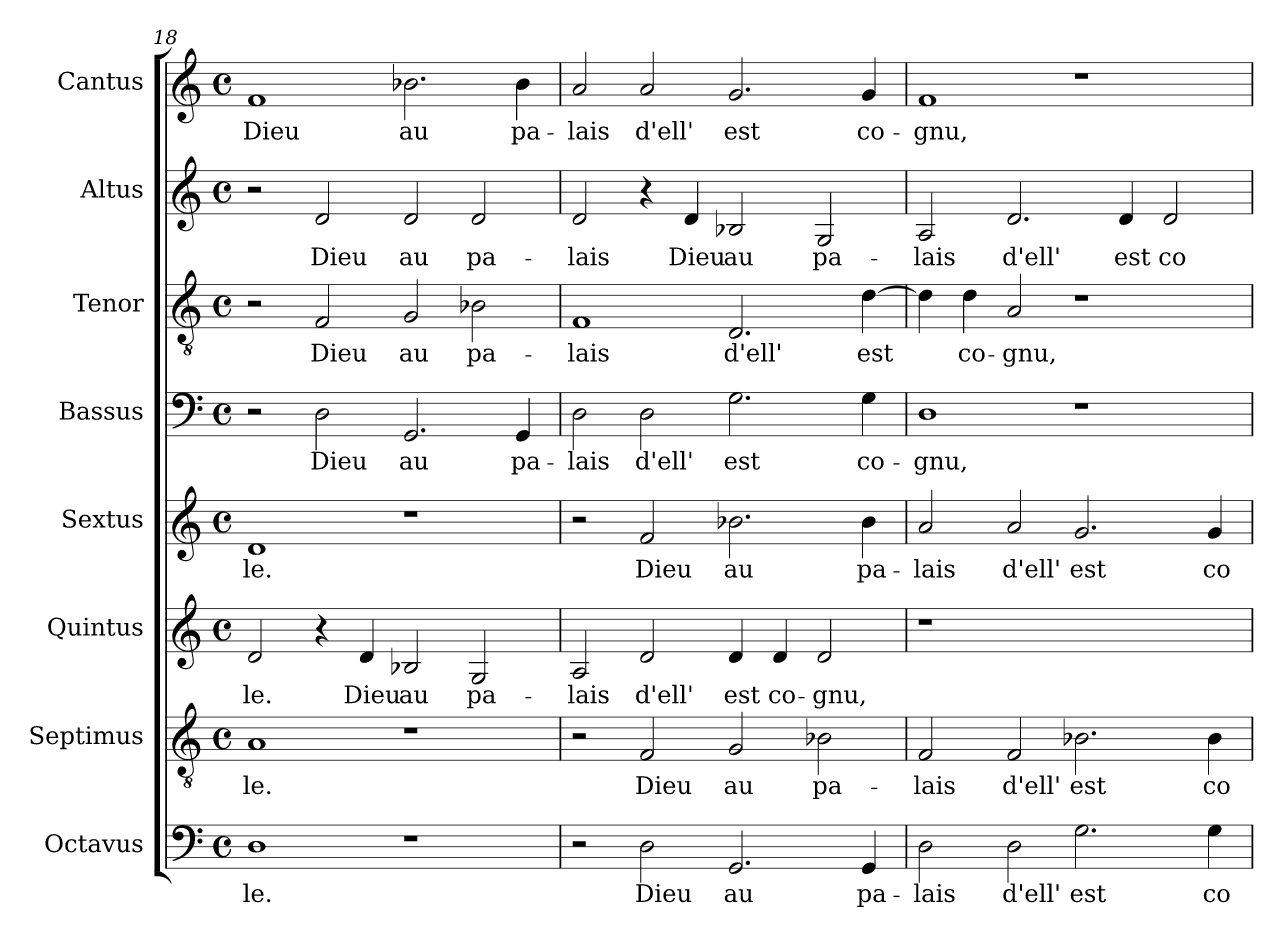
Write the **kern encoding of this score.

**kern	**text	**kern	**text	**kern	**text	**kern	**text	**kern	**text	**kern	**text	**kern	**text	**kern	**text
*part8	*part8	*part7	*part7	*part6	*part6	*part5	*part5	*part4	*part4	*part3	*part3	*part2	*part2	*part1	*part1
*staff8	*staff8	*staff7	*staff7	*staff6	*staff6	*staff5	*staff5	*staff4	*staff4	*staff3	*staff3	*staff2	*staff2	*staff1	*staff1
*I"Octavus	*	*I"Septimus	*	*I"Quintus	*	*I"Sextus	*	*I"Bassus	*	*I"Tenor	*	*I"Altus	*	*I"Cantus	*
*I'Oc	*	*I'Sp	*	*I'Qn	*	*I'Sx	*	*I'B	*	*I'T	*	*I'A	*	*I'C	*
!!LO:PB:g=z
*clefF4	*	*clefGv2	*	*clefG2	*	*clefG2	*	*clefF4	*	*clefGv2	*	*clefG2	*	*clefG2	*
*k[]	*	*k[]	*	*k[]	*	*k[]	*	*k[]	*	*k[]	*	*k[]	*	*k[]	*
*C:	*	*C:	*	*C:	*	*C:	*	*C:	*	*C:	*	*C:	*	*C:	*
*M4/4	*	*M4/4	*	*M4/4	*	*M4/4	*	*M4/4	*	*M4/4	*	*M4/4	*	*M4/4	*
*met(c)	*	*met(c)	*	*met(c)	*	*met(c)	*	*met(c)	*	*met(c)	*	*met(c)	*	*met(c)	*
=18	=18	=18	=18	=18	=18	=18	=18	=18	=18	=18	=18	=18	=18	=18	=18
!	!LO:LY:b	!	!LO:LY:b	!	!LO:LY:b	!	!LO:LY:b	!	!	!	!	!	!	!	!LO:LY:b
1D	-le.	1A	-le.	2d/	-le.	1d	-le.	2r	.	2r	.	2r	.	1f	Dieu
!	!	!	!	!	!	!	!	!	!LO:LY:b	!	!LO:LY:b	!	!LO:LY:b	!	!
.	.	.	.	4r	.	.	.	2D\	Dieu	2F/	Dieu	2d/	Dieu	.	.
!	!	!	!	!	!LO:LY:b	!	!	!	!	!	!	!	!	!	!
.	.	.	.	4d/	Dieu	.	.	.	.	.	.	.	.	.	.
!	!	!	!	!	!LO:LY:b	!	!	!	!LO:LY:b	!	!LO:LY:b	!	!LO:LY:b	!	!LO:LY:b
1r	.	1r	.	2B-X/	au	1r	.	2.GG/	au	2G/	au	2d/	au	2.b-X\	au
!	!	!	!	!	!LO:LY:b	!	!	!	!	!	!LO:LY:b	!	!LO:LY:b	!	!
.	.	.	.	2G/	pa-	.	.	.	.	2B-X\	pa-	2d/	pa-	.	.
!	!	!	!	!	!	!	!	!	!LO:LY:b	!	!	!	!	!	!LO:LY:b
.	.	.	.	.	.	.	.	4GG/	pa-	.	.	.	.	4b-\	pa-
=19	=19	=19	=19	=19	=19	=19	=19	=19	=19	=19	=19	=19	=19	=19	=19
!	!	!	!	!	!LO:LY:b	!	!	!	!LO:LY:b	!	!LO:LY:b	!	!LO:LY:b	!	!LO:LY:b
2r	.	2r	.	2A/	-lais	2r	.	2D\	-lais	1F	-lais	2d/	-lais	2a/	-lais
!	!LO:LY:b	!	!LO:LY:b	!	!LO:LY:b	!	!LO:LY:b	!	!LO:LY:b	!	!	!	!	!	!LO:LY:b
2D\	Dieu	2F/	Dieu	2d/	d'ell'	2f/	Dieu	2D\	d'ell'	.	.	4r	.	2a/	d'ell'
!	!	!	!	!	!	!	!	!	!	!	!	!	!LO:LY:b	!	!
.	.	.	.	.	.	.	.	.	.	.	.	4d/	Dieu	.	.
!	!LO:LY:b	!	!LO:LY:b	!	!LO:LY:b	!	!LO:LY:b	!	!LO:LY:b	!	!LO:LY:b	!	!LO:LY:b	!	!LO:LY:b
2.GG/	au	2G/	au	4d/	est	2.b-X\	au	2.G\	est	2.D/	d'ell'	2B-X/	au	2.g/	est
!	!	!	!	!	!LO:LY:b	!	!	!	!	!	!	!	!	!	!
.	.	.	.	4d/	co-	.	.	.	.	.	.	.	.	.	.
!	!	!	!LO:LY:b	!	!LO:LY:b	!	!	!	!	!	!	!	!LO:LY:b	!	!
.	.	2B-X\	pa-	2d/	-gnu,	.	.	.	.	.	.	2G/	pa-	.	.
!	!LO:LY:b	!	!	!	!	!	!LO:LY:b	!	!LO:LY:b	!	!LO:LY:b	!	!	!	!LO:LY:b
4GG/	pa-	.	.	.	.	4b-\	pa-	4G\	co-	[4d\	est	.	.	4g/	co-
=20	=20	=20	=20	=20	=20	=20	=20	=20	=20	=20	=20	=20	=20	=20	=20
!	!LO:LY:b	!	!LO:LY:b	!	!	!	!LO:LY:b	!	!LO:LY:b	!	!	!	!LO:LY:b	!	!LO:LY:b
2D\	-lais	2F/	-lais	1r	.	2a/	-lais	1D	-gnu,	4d\]	.	2A/	-lais	1f	-gnu,
!	!	!	!	!	!	!	!	!	!	!	!LO:LY:b	!	!	!	!
.	.	.	.	.	.	.	.	.	.	4d\	co-	.	.	.	.
!	!LO:LY:b	!	!LO:LY:b	!	!	!	!LO:LY:b	!	!	!	!LO:LY:b	!	!LO:LY:b	!	!
2D\	d'ell'	2F/	d'ell'	.	.	2a/	d'ell'	.	.	2A/	-gnu,	2.d/	d'ell'	.	.
!	!LO:LY:b	!	!LO:LY:b	!	!	!	!LO:LY:b	!	!	!	!	!	!	!	!
2.G\	est	2.B-X\	est	1ryy	.	2.g/	est	1r	.	1r	.	.	.	1r	.
!	!	!	!	!	!	!	!	!	!	!	!	!	!LO:LY:b	!	!
.	.	.	.	.	.	.	.	.	.	.	.	4d/	est	.	.
!	!	!	!	!	!	!	!	!	!	!	!	!	!LO:LY:b	!	!
.	.	.	.	.	.	.	.	.	.	.	.	2d/	co-	.	.
!	!LO:LY:b	!	!LO:LY:b	!	!	!	!LO:LY:b	!	!	!	!	!	!	!	!
4G\	co-	4B-\	co-	.	.	4g/	co-	.	.	.	.	.	.	.	.
=	=	=	=	=	=	=	=	=	=	=	=	=	=	=	=
*-	*-	*-	*-	*-	*-	*-	*-	*-	*-	*-	*-	*-	*-	*-	*-
